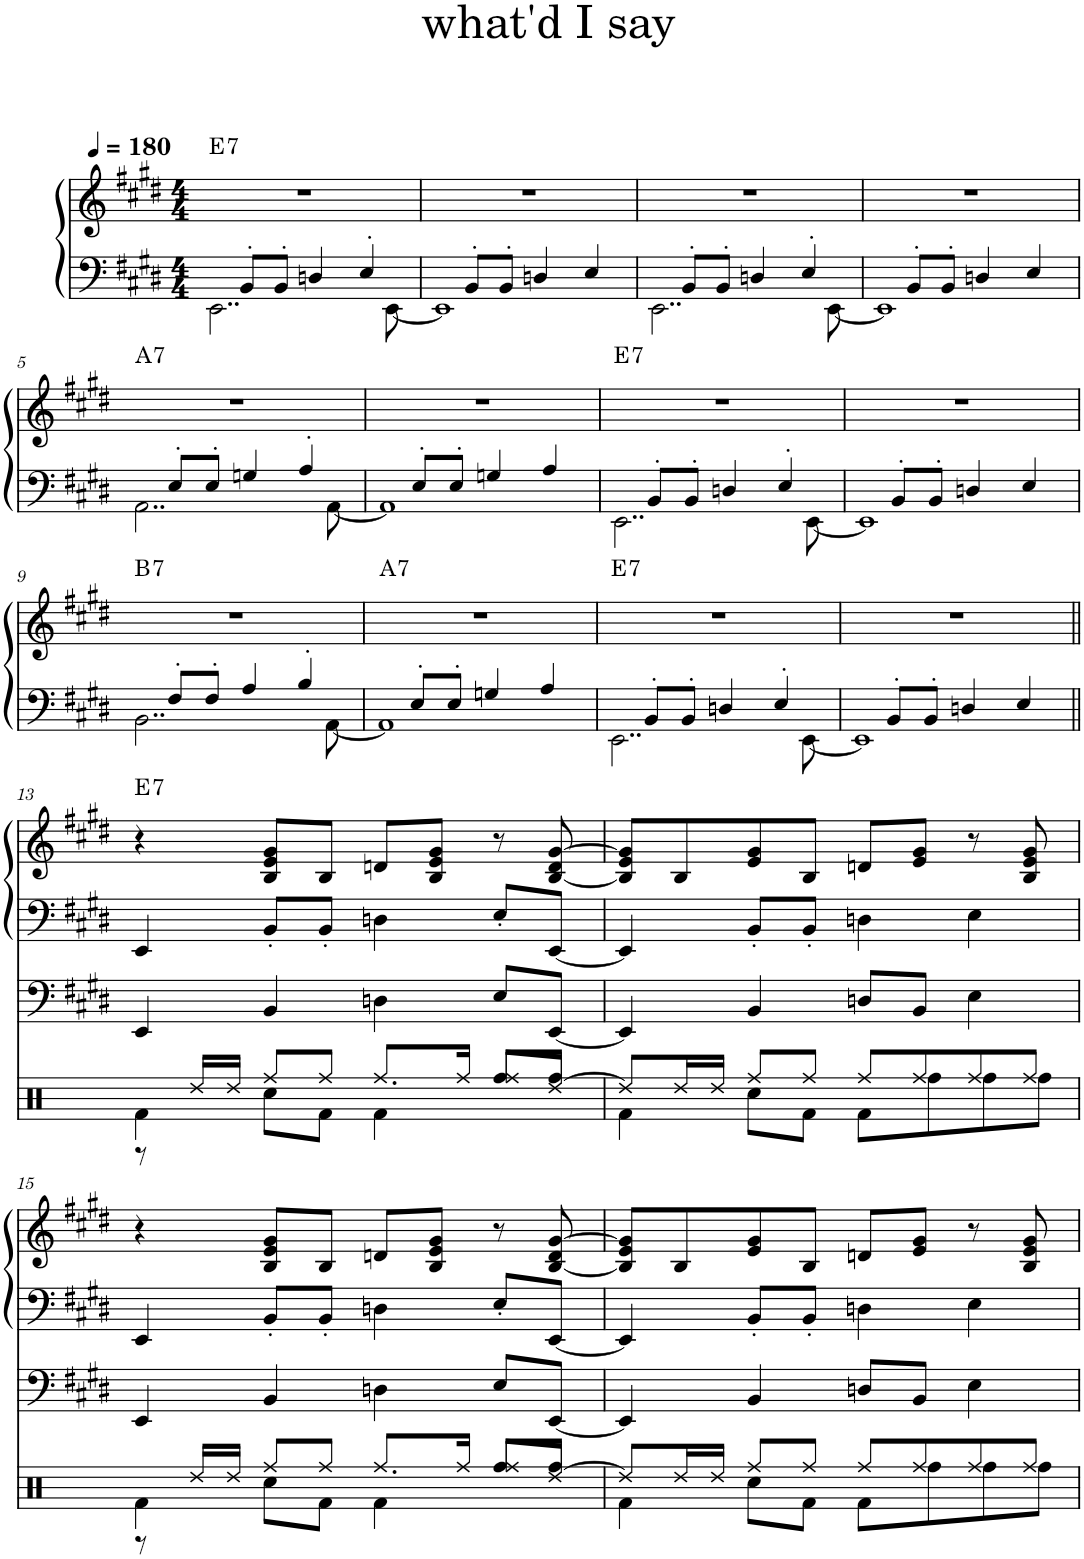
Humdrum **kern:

**kern	**kern	**kern	**harte
*part2	*part1	*part1	*part1
*staff3	*staff2	*staff1	*
*I"Acoustic Bass	*I"Electric Piano	*	*
*I'Ac b	*I'E.Pno	*	*
*stria5	*	*	*
*clefF4	*clefF4	*clefG2	*
*Trd7c12	*	*	*
*k[f#c#g#d#]	*k[f#c#g#d#]	*k[f#c#g#d#]	*
*M4/4	*M4/4	*M4/4	*
*MM180	*MM180	*MM180	*
=1	=1	=1	=1
*	*^	*	*
!	!	!	!	!LO:H:kt=7
1r	2..EE\	4ryy	1r	E:7
.	.	8BB'/L	.	.
.	.	8BB'/J	.	.
.	.	4Dn/	.	.
.	.	4E'/	.	.
.	[8EE\	.	.	.
=2	=2	=2	=2	=2
1r	1EE]	4ryy	1r	.
.	.	8BB'/L	.	.
.	.	8BB'/J	.	.
.	.	4Dn/	.	.
.	.	4E/	.	.
=3	=3	=3	=3	=3
1r	2..EE\	4ryy	1r	.
.	.	8BB'/L	.	.
.	.	8BB'/J	.	.
.	.	4Dn/	.	.
.	.	4E'/	.	.
.	[8EE\	.	.	.
=4	=4	=4	=4	=4
1r	1EE]	4ryy	1r	.
.	.	8BB'/L	.	.
.	.	8BB'/J	.	.
.	.	4Dn/	.	.
.	.	4E/	.	.
!!LO:LB:g=z
=5	=5	=5	=5	=5
!	!	!	!	!LO:H:kt=7
1r	2..AA\	4ryy	1r	A:7
.	.	8E'/L	.	.
.	.	8E'/J	.	.
.	.	4Gn/	.	.
.	.	4A'/	.	.
.	[8AA\	.	.	.
=6	=6	=6	=6	=6
1r	1AA]	4ryy	1r	.
.	.	8E'/L	.	.
.	.	8E'/J	.	.
.	.	4Gn/	.	.
.	.	4A/	.	.
=7	=7	=7	=7	=7
!	!	!	!	!LO:H:kt=7
1r	2..EE\	4ryy	1r	E:7
.	.	8BB'/L	.	.
.	.	8BB'/J	.	.
.	.	4Dn/	.	.
.	.	4E'/	.	.
.	[8EE\	.	.	.
=8	=8	=8	=8	=8
1r	1EE]	4ryy	1r	.
.	.	8BB'/L	.	.
.	.	8BB'/J	.	.
.	.	4Dn/	.	.
.	.	4E/	.	.
!!LO:LB:g=z
=9	=9	=9	=9	=9
!	!	!	!	!LO:H:kt=7
1r	2..BB\	4ryy	1r	B:7
.	.	8F#'/L	.	.
.	.	8F#'/J	.	.
.	.	4A/	.	.
.	.	4B'/	.	.
.	[8AA\	.	.	.
=10	=10	=10	=10	=10
!	!	!	!	!LO:H:kt=7
1r	1AA]	4ryy	1r	A:7
.	.	8E'>/L	.	.
.	.	8E'>/J	.	.
.	.	4Gn/	.	.
.	.	4A/	.	.
=11	=11	=11	=11	=11
!	!	!	!	!LO:H:kt=7
1r	2..EE\	4ryy	1r	E:7
.	.	8BB'/L	.	.
.	.	8BB'/J	.	.
.	.	4Dn/	.	.
.	.	4E'/	.	.
.	[8EE\	.	.	.
=12	=12	=12	=12	=12
1r	1EE]	4ryy	1r	.
.	.	8BB'/L	.	.
.	.	8BB'/J	.	.
.	.	4Dn/	.	.
.	.	4E/	.	.
!!LO:LB:g=z
=13||	=13||	=13||	=13||	=13||
!	!	!	!	!LO:H:kt=7
*	*v	*v	*	*
4EE/	4EE/	4r	E:7
4BB/	8BB'/L	8B/ 8e/ 8g#/L	.
.	8BB'/J	8B/J	.
4Dn\	4Dn\	8dn/L	.
.	.	8B/ 8e/ 8g#/J	.
8E/L	8E'/L	8r	.
[8EE/J	[8EE/J	[8B/ 8d/ [8g#/	.
=14	=14	=14	=14
4EE/]	4EE/]	8B/] 8e/ 8g#/]L	.
.	.	8B/	.
4BB/	8BB'/L	8e/ 8g#/	.
.	8BB'/J	8B/J	.
8Dn/L	4Dn\	8dn/L	.
8BB/J	.	8e/ 8g#/J	.
4E\	4E\	8r	.
.	.	8B/ 8e/ 8g#/	.
!!LO:LB:g=z
=15	=15	=15	=15
4EE/	4EE/	4r	.
4BB/	8BB'/L	8B/ 8e/ 8g#/L	.
.	8BB'/J	8B/J	.
4Dn\	4Dn\	8dn/L	.
.	.	8B/ 8e/ 8g#/J	.
8E/L	8E'/L	8r	.
[8EE/J	[8EE/J	[8B/ 8d/ [8g#/	.
=16	=16	=16	=16
4EE/]	4EE/]	8B/] 8e/ 8g#/]L	.
.	.	8B/	.
4BB/	8BB'/L	8e/ 8g#/	.
.	8BB'/J	8B/J	.
8Dn/L	4Dn\	8dn/L	.
8BB/J	.	8e/ 8g#/J	.
4E\	4E\	8r	.
.	.	8B/ 8e/ 8g#/	.
=	=	=	=
*-	*-	*-	*-
